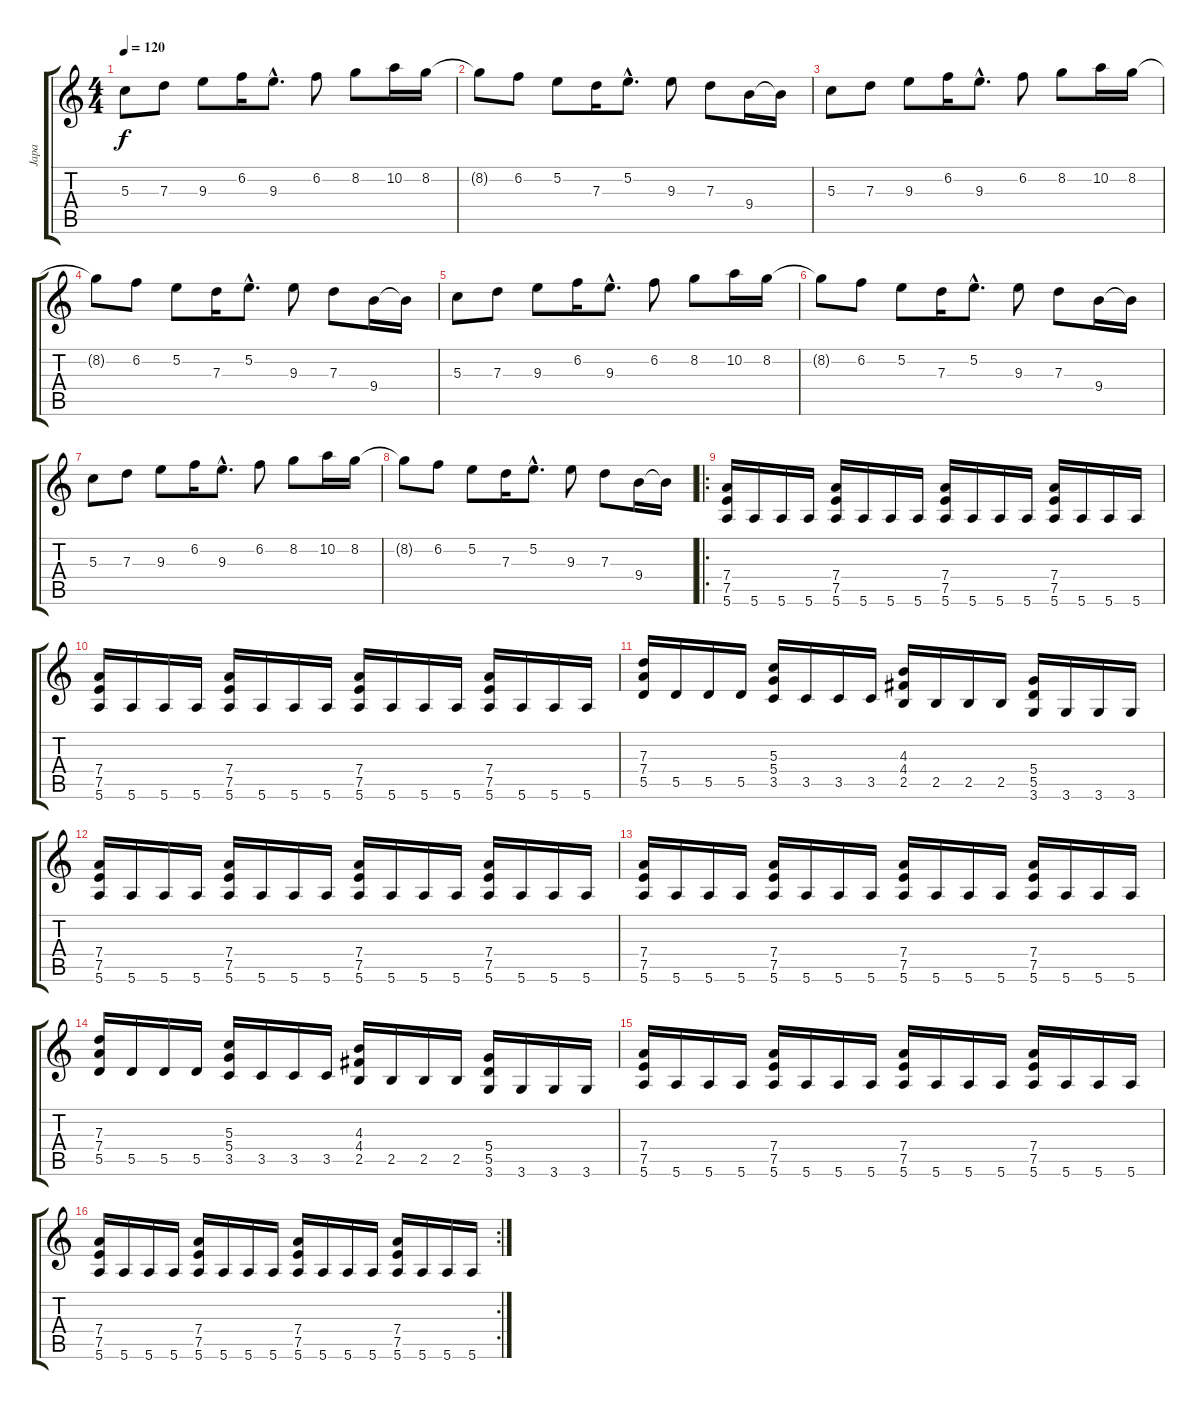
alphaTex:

\track ("Japa" "Japa") {instrument overdrivenguitar}
\staff {score tabs}
\tuning (E4 B3 G3 D3 A2 E2) {hide}
\ts (4 4)
\tempo 120
\clef g2
\ks c
5.3.8{dy f instrument overdrivenguitar} 7.3.8 9.3.8 6.2.16 9.3{hac}.8{d} 6.2.8 8.2.8 10.2.16 8.2.16 |
8.2{t}.8 6.2.8 5.2.8 7.3.16 5.2{hac}.8{d} 9.3.8 7.3.8 9.4.16 9.4{t}.16 |
5.3.8 7.3.8 9.3.8 6.2.16 9.3{hac}.8{d} 6.2.8 8.2.8 10.2.16 8.2.16 |
8.2{t}.8 6.2.8 5.2.8 7.3.16 5.2{hac}.8{d} 9.3.8 7.3.8 9.4.16 9.4{t}.16 |
5.3.8 7.3.8 9.3.8 6.2.16 9.3{hac}.8{d} 6.2.8 8.2.8 10.2.16 8.2.16 |
8.2{t}.8 6.2.8 5.2.8 7.3.16 5.2{hac}.8{d} 9.3.8 7.3.8 9.4.16 9.4{t}.16 |
5.3.8 7.3.8 9.3.8 6.2.16 9.3{hac}.8{d} 6.2.8 8.2.8 10.2.16 8.2.16 |
8.2{t}.8 6.2.8 5.2.8 7.3.16 5.2{hac}.8{d} 9.3.8 7.3.8 9.4.16 9.4{t}.16 |
\ro
(7.4 7.5 5.6).16 5.6.16 5.6.16 5.6.16 (7.4 7.5 5.6).16 5.6.16 5.6.16 5.6.16 (7.4 7.5 5.6).16 5.6.16 5.6.16 5.6.16 (7.4 7.5 5.6).16 5.6.16 5.6.16 5.6.16 |
(7.4 7.5 5.6).16 5.6.16 5.6.16 5.6.16 (7.4 7.5 5.6).16 5.6.16 5.6.16 5.6.16 (7.4 7.5 5.6).16 5.6.16 5.6.16 5.6.16 (7.4 7.5 5.6).16 5.6.16 5.6.16 5.6.16 |
(7.3 7.4 5.5).16 5.5.16 5.5.16 5.5.16 (5.3 5.4 3.5).16 3.5.16 3.5.16 3.5.16 (4.3 4.4 2.5).16 2.5.16 2.5.16 2.5.16 (5.4 5.5 3.6).16 3.6.16 3.6.16 3.6.16 |
(7.4 7.5 5.6).16 5.6.16 5.6.16 5.6.16 (7.4 7.5 5.6).16 5.6.16 5.6.16 5.6.16 (7.4 7.5 5.6).16 5.6.16 5.6.16 5.6.16 (7.4 7.5 5.6).16 5.6.16 5.6.16 5.6.16 |
(7.4 7.5 5.6).16 5.6.16 5.6.16 5.6.16 (7.4 7.5 5.6).16 5.6.16 5.6.16 5.6.16 (7.4 7.5 5.6).16 5.6.16 5.6.16 5.6.16 (7.4 7.5 5.6).16 5.6.16 5.6.16 5.6.16 |
(7.3 7.4 5.5).16 5.5.16 5.5.16 5.5.16 (5.3 5.4 3.5).16 3.5.16 3.5.16 3.5.16 (4.3 4.4 2.5).16 2.5.16 2.5.16 2.5.16 (5.4 5.5 3.6).16 3.6.16 3.6.16 3.6.16 |
(7.4 7.5 5.6).16 5.6.16 5.6.16 5.6.16 (7.4 7.5 5.6).16 5.6.16 5.6.16 5.6.16 (7.4 7.5 5.6).16 5.6.16 5.6.16 5.6.16 (7.4 7.5 5.6).16 5.6.16 5.6.16 5.6.16 |
\rc 2
(7.4 7.5 5.6).16 5.6.16 5.6.16 5.6.16 (7.4 7.5 5.6).16 5.6.16 5.6.16 5.6.16 (7.4 7.5 5.6).16 5.6.16 5.6.16 5.6.16 (7.4 7.5 5.6).16 5.6.16 5.6.16 5.6.16
